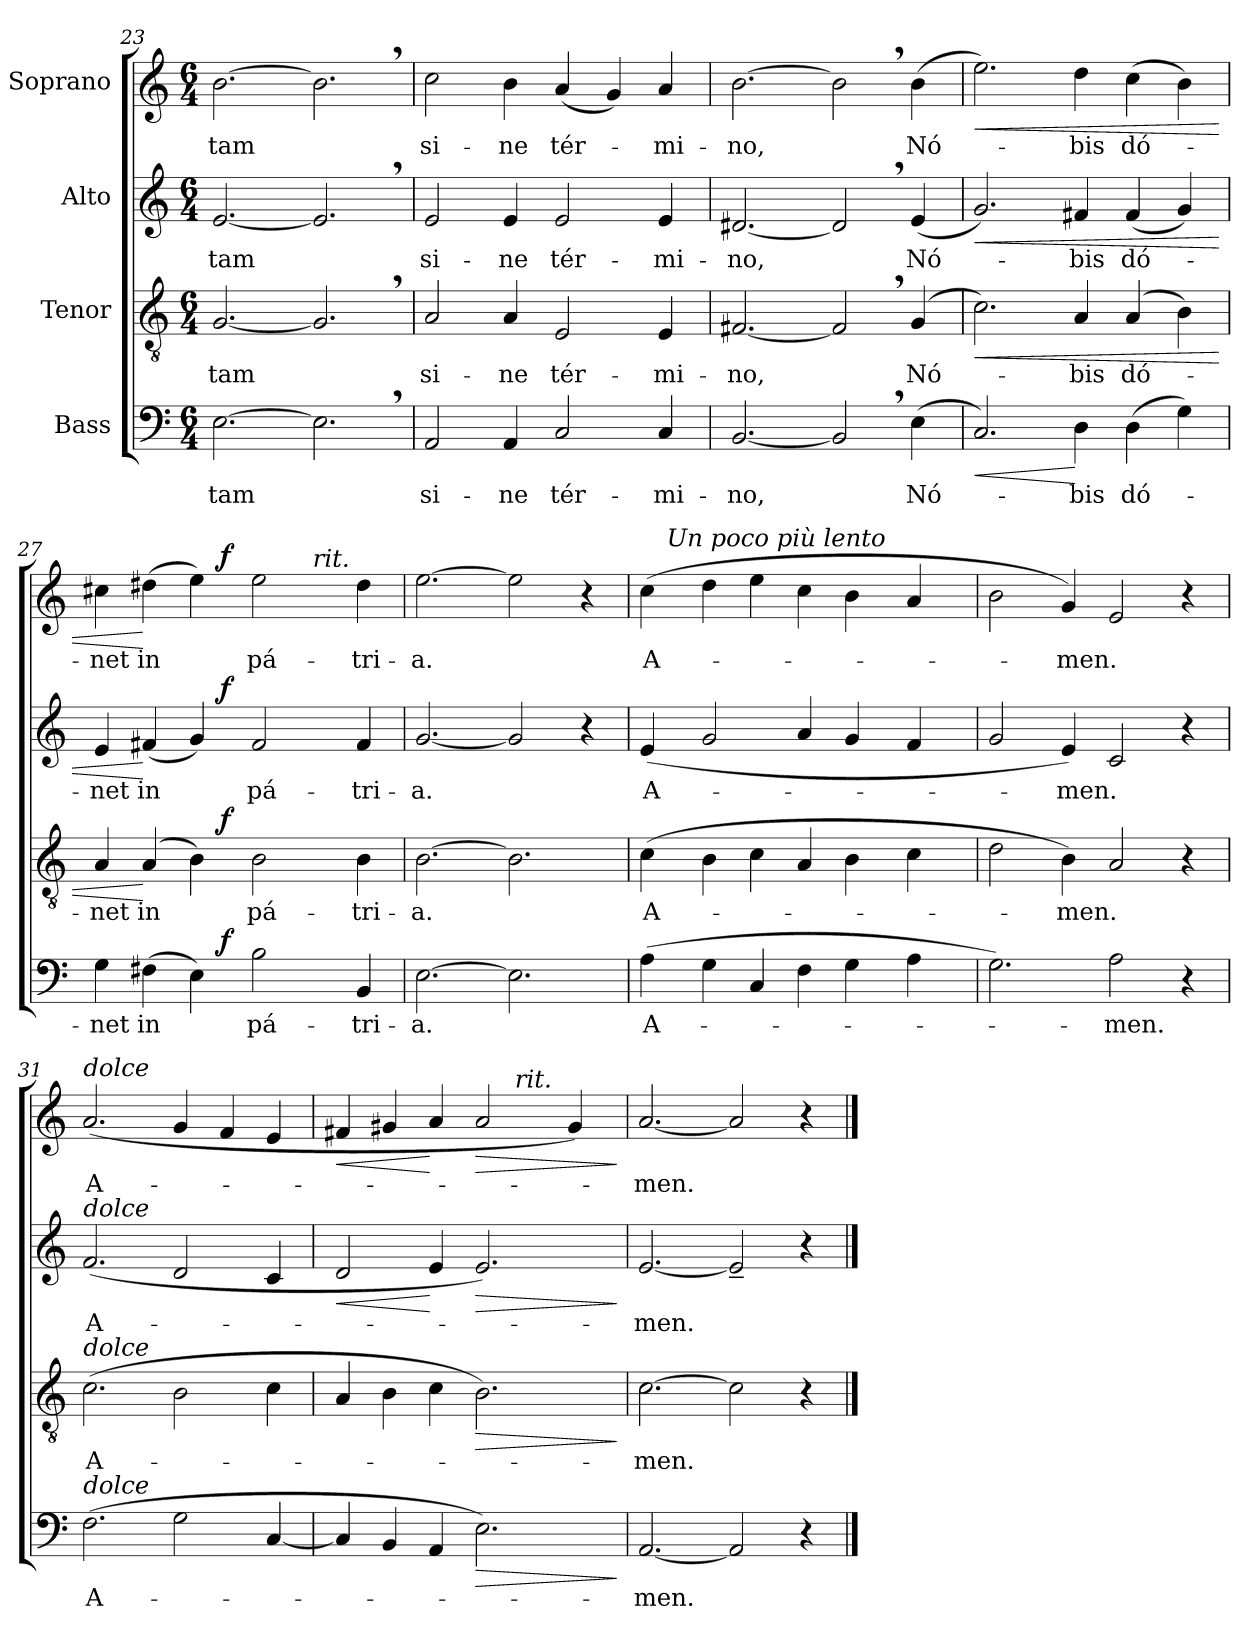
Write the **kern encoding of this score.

**kern	**text	**dynam	**kern	**text	**dynam	**kern	**text	**dynam	**kern	**text	**dynam
*part4	*part4	*part4	*part3	*part3	*part3	*part2	*part2	*part2	*part1	*part1	*part1
*staff4	*staff4	*staff4	*staff3	*staff3	*staff3	*staff2	*staff2	*staff2	*staff1	*staff1	*staff1
*I"Bass	*	*	*I"Tenor	*	*	*I"Alto	*	*	*I"Soprano	*	*
*clefF4	*	*	*clefGv2	*	*	*clefG2	*	*	*clefG2	*	*
*k[]	*	*	*k[]	*	*	*k[]	*	*	*k[]	*	*
*C:	*	*	*C:	*	*	*C:	*	*	*C:	*	*
*M6/4	*	*	*M6/4	*	*	*M6/4	*	*	*M6/4	*	*
=23	=23	=23	=23	=23	=23	=23	=23	=23	=23	=23	=23
!	!LO:LY:b	!	!	!LO:LY:b	!	!	!LO:LY:b	!	!	!LO:LY:b	!
[>2.E\	-tam	.	[<2.G/	-tam	.	[<2.e/	-tam	.	[>2.b\	-tam	.
2.E,>\]	.	.	2.G,>/]	.	.	2.e,>/]	.	.	2.b,>\]	.	.
=24	=24	=24	=24	=24	=24	=24	=24	=24	=24	=24	=24
!	!LO:LY:b	!	!	!LO:LY:b	!	!	!LO:LY:b	!	!	!LO:LY:b	!
2AA/	si-	.	2A/	si-	.	2e/	si-	.	2cc\	si-	.
!	!LO:LY:b	!	!	!LO:LY:b	!	!	!LO:LY:b	!	!	!LO:LY:b	!
4AA/	-ne	.	4A/	-ne	.	4e/	-ne	.	4b\	-ne	.
!	!LO:LY:b	!	!	!LO:LY:b	!	!	!LO:LY:b	!	!	!LO:LY:b	!
2C/	tér-	.	2E/	tér-	.	2e/	tér-	.	(<4a/	tér-	.
.	.	.	.	.	.	.	.	.	4g/)	.	.
!	!LO:LY:b	!	!	!LO:LY:b	!	!	!LO:LY:b	!	!	!LO:LY:b	!
4C/	-mi-	.	4E/	-mi-	.	4e/	-mi-	.	4a/	-mi-	.
=25	=25	=25	=25	=25	=25	=25	=25	=25	=25	=25	=25
!	!LO:LY:b	!	!	!LO:LY:b	!	!	!LO:LY:b	!	!	!LO:LY:b	!
[<2.BB/	-no,	.	[<2.F#X/	-no,	.	[<2.d#X/	-no,	.	[>2.b\	-no,	.
2BB,>/]	.	.	2F#,>/]	.	.	2d#,>/]	.	.	2b,>\]	.	.
!	!LO:LY:b	!	!	!LO:LY:b	!	!	!LO:LY:b	!	!	!LO:LY:b	!
(>4E\	Nó-	.	(4G/	Nó-	.	(<4e/	Nó-	.	(>4b\	Nó-	.
=26	=26	=26	=26	=26	=26	=26	=26	=26	=26	=26	=26
!	!	!LO:HP:b	!	!	!LO:HP:b	!	!	!LO:HP:b	!	!	!LO:HP:b
2.C/)	.	<	2.c\)	.	<	2.g/)	.	<	2.ee\)	.	<
!	!LO:LY:b	!	!	!LO:LY:b	!	!	!LO:LY:b	!	!	!LO:LY:b	!
4D\	-bis	[	4A/	-bis	.	4f#X/	-bis	.	4dd\	-bis	.
!	!LO:LY:b	!	!	!LO:LY:b	!	!	!LO:LY:b	!	!	!LO:LY:b	!
(>4D\	dó-	.	(4A/	dó-	.	(<4f#/	dó-	.	(>4cc\	dó-	.
4G\)	.	.	4B\)	.	.	4g/)	.	.	4b\)	.	.
=27	=27	=27	=27	=27	=27	=27	=27	=27	=27	=27	=27
!	!LO:LY:b	!	!	!LO:LY:b	!	!	!LO:LY:b	!	!	!LO:LY:b	!
*^	*	*	*^	*	*	*^	*	*	*^	*	*
*	*	*	*	*	*	*	*	*	*	*	*	*	*^	*	*
4G\	2ryy	-net	.	4A/	2ryy	-net	.	4e/	2ryy	-net	.	4cc#X\	2ryy	1ryy	-net	.
!	!	!LO:LY:b	!	!	!	!LO:LY:b	!	!	!	!LO:LY:b	!	!	!	!	!LO:LY:b	!
(>4F#X\	.	in	.	(4A/	.	in	[	(<4f#X/	.	in	[	(>4dd#X\	.	.	in	[
4E\)	8ryy	.	.	4B\)	8ryy	.	.	4g/)	8ryy	.	.	4ee\)	8ryy	.	.	.
!	!	!	!LO:DY:a	!	!	!	!LO:DY:a	!	!	!	!LO:DY:a	!	!	!	!	!LO:DY:a
.	2..ryy	.	f	.	2..ryy	.	f	.	2..ryy	.	f	.	2..ryy	.	.	f
!	!	!LO:LY:b	!	!	!	!LO:LY:b	!	!	!	!LO:LY:b	!	!	!	!	!LO:LY:b	!
2B\	.	pá-	.	2B\	.	pá-	.	2f#/	.	pá-	.	2ee\	.	.	pá-	.
.	.	.	.	.	.	.	.	.	.	.	.	.	.	32ryy	.	.
!	!	!	!	!	!	!	!	!	!	!	!	!	!	!LO:TX:a:i:t=rit.	!	!
.	.	.	.	.	.	.	.	.	.	.	.	.	.	4...ryy	.	.
!	!	!LO:LY:b	!	!	!	!LO:LY:b	!	!	!	!LO:LY:b	!	!	!	!	!LO:LY:b	!
4BB/	.	-tri-	.	4B\	.	-tri-	.	4f#/	.	-tri-	.	4dd#\	.	.	-tri-	.
=28	=28	=28	=28	=28	=28	=28	=28	=28	=28	=28	=28	=28	=28	=28	=28	=28
!	!	!LO:LY:b	!	!	!	!LO:LY:b	!	!	!	!LO:LY:b	!	!	!	!	!LO:LY:b	!
*v	*v	*	*	*	*	*	*	*v	*v	*	*	*v	*v	*v	*	*
*	*	*	*v	*v	*	*	*	*	*	*	*	*
[>2.E\	-a.	.	[>2.B\	-a.	.	[<2.g/	-a.	.	[>2.ee\	-a.	.
2.E\]	.	.	2.B\]	.	.	2g/]	.	.	2ee\]	.	.
.	.	.	.	.	.	4r	.	.	4r	.	.
!!LO:LB:g=z
=29	=29	=29	=29	=29	=29	=29	=29	=29	=29	=29	=29
!	!LO:LY:b	!	!	!LO:LY:b	!	!	!LO:LY:b	!	!	!LO:LY:b	!
*	*	*	*	*	*	*	*	*	*^	*	*
(>4A\	A-	.	(>4c\	A-	.	(<4e/	A-	.	(>4cc\	16.ryy	A-	.
!	!	!	!	!	!	!	!	!	!	!LO:TX:a:i:t=Un poco più lento	!	!
.	.	.	.	.	.	.	.	.	.	1ryy	.	.
4G\	.	.	4B\	.	.	2g/	.	.	4dd\	.	.	.
4C/	.	.	4c\	.	.	.	.	.	4ee\	.	.	.
4F\	.	.	4A/	.	.	4a/	.	.	4cc\	.	.	.
4G\	.	.	4B\	.	.	4g/	.	.	4b\	.	.	.
.	.	.	.	.	.	.	.	.	.	4ryy	.	.
4A\	.	.	4c\	.	.	4f/	.	.	4a/	.	.	.
.	.	.	.	.	.	.	.	.	.	8ryy	.	.
.	.	.	.	.	.	.	.	.	.	32ryy	.	.
*	*	*	*	*	*	*	*	*	*v	*v	*	*
=30	=30	=30	=30	=30	=30	=30	=30	=30	=30	=30	=30
2.G\)	.	.	2d\	.	.	2g/	.	.	2b\	.	.
!	!	!	!	!LO:LY:b	!	!	!LO:LY:b	!	!	!LO:LY:b	!
.	.	.	4B\)	-men.	.	4e/)	-men.	.	4g/)	-men.	.
!	!LO:LY:b	!	!	!	!	!	!	!	!	!	!
2A\	-men.	.	2A/	.	.	2c/	.	.	2e/	.	.
4r	.	.	4r	.	.	4r	.	.	4r	.	.
=31	=31	=31	=31	=31	=31	=31	=31	=31	=31	=31	=31
!	!	!	!	!	!	!	!	!	!LO:TX:a:i:t=dolce	!	!
!	!	!	!	!	!	!LO:TX:a:i:t=dolce	!	!	!	!	!
!	!	!	!LO:TX:a:i:t=dolce	!	!	!	!	!	!	!	!
!LO:TX:a:i:t=dolce	!	!	!	!	!	!	!	!	!	!	!
!	!LO:LY:b	!	!	!LO:LY:b	!	!	!LO:LY:b	!	!	!LO:LY:b	!
(>2.F\	A-	.	(>2.c\	A-	.	(<2.f/	A-	.	(<2.a/	A-	.
2G\	.	.	2B\	.	.	2d/	.	.	4g/	.	.
.	.	.	.	.	.	.	.	.	4f/	.	.
[<4C/	.	.	4c\	.	.	4c/	.	.	4e/	.	.
=32	=32	=32	=32	=32	=32	=32	=32	=32	=32	=32	=32
!	!	!	!	!	!	!	!	!LO:HP:b	!	!	!LO:HP:b
*	*	*	*	*	*	*	*	*	*^	*	*
4C/]	.	.	4A/	.	.	2d/	.	<	4f#X/	2...ryy	.	<
4BB/	.	.	4B\	.	.	.	.	.	4g#X/	.	.	.
4AA/	.	.	4c\	.	.	4e/	.	[	4a/	.	.	[
!	!	!LO:HP:b	!	!	!LO:HP:b	!	!	!LO:HP:b	!	!	!	!LO:HP:b
2.E\)	.	>	2.B\)	.	>	2.e/)	.	>	2a/	.	.	>
!	!	!	!	!	!	!	!	!	!	!LO:TX:a:i:t=rit.	!	!
.	.	.	.	.	.	.	.	.	.	2ryy	.	.
.	.	.	.	.	.	.	.	.	4g#/)	.	.	.
.	.	.	.	.	.	.	.	.	.	16ryy	.	.
.	.	]	.	.	]	.	.	]	.	.	.	]
=33	=33	=33	=33	=33	=33	=33	=33	=33	=33	=33	=33	=33
!	!LO:LY:b	!	!	!LO:LY:b	!	!	!LO:LY:b	!	!	!	!LO:LY:b	!
*	*	*	*	*	*	*	*	*	*v	*v	*	*
[<2.AA/	-men.	.	[>2.c\	-men.	.	[<2.e/	-men.	.	[<2.a/	-men.	.
2AA/]	.	.	2c\]	.	.	2e~</]	.	.	2a/]	.	.
4r	.	.	4r	.	.	4r	.	.	4r	.	.
==	==	==	==	==	==	==	==	==	==	==	==
*-	*-	*-	*-	*-	*-	*-	*-	*-	*-	*-	*-
